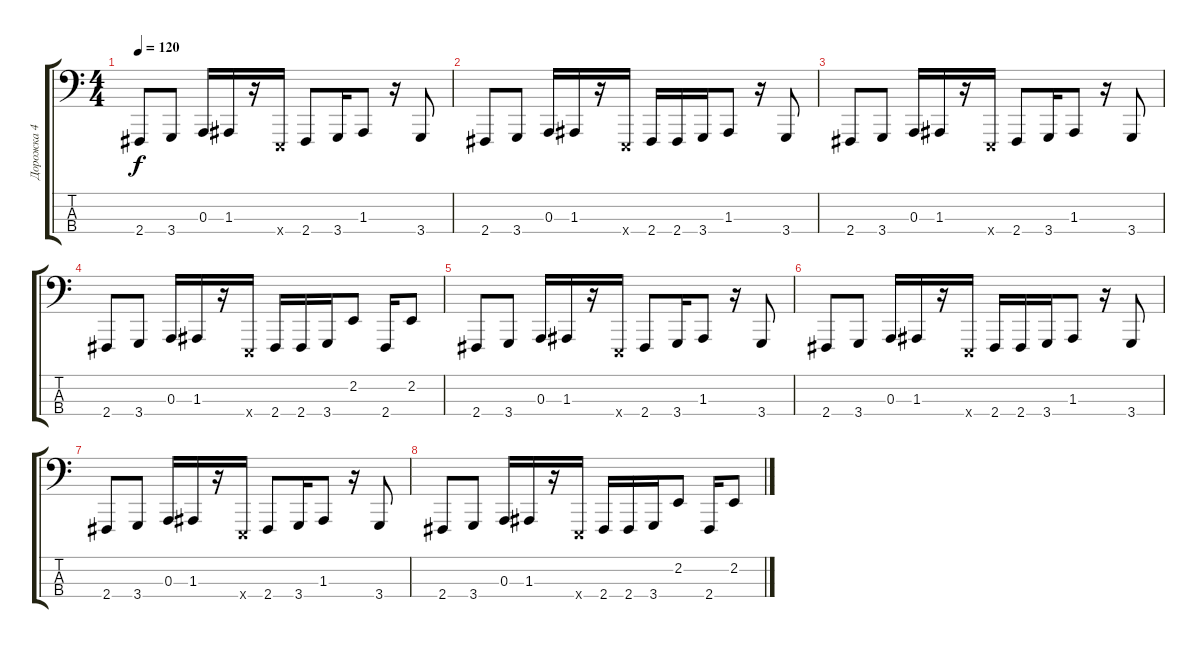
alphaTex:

\track ("Дорожка 4" "Дорожка 4") {instrument lead2sawtooth}
\staff {score tabs}
\tuning (G2 D2 A1 E1) {hide}
\ts (4 4)
\tempo 120
\clef f4
\ks c
2.4.8{dy f} 3.4.8 0.3.16 1.3.16 r.16 0.4{x}.16 2.4.8 3.4.16 1.3.8 r.16 3.4.8 |
2.4.8 3.4.8 0.3.16 1.3.16 r.16 0.4{x}.16 2.4.16 2.4.16 3.4.16 1.3.8 r.16 3.4.8 |
2.4.8 3.4.8 0.3.16 1.3.16 r.16 0.4{x}.16 2.4.8 3.4.16 1.3.8 r.16 3.4.8 |
2.4.8 3.4.8 0.3.16 1.3.16 r.16 0.4{x}.16 2.4.16 2.4.16 3.4.16 2.2.8 2.4.16 2.2.8 |
2.4.8 3.4.8 0.3.16 1.3.16 r.16 0.4{x}.16 2.4.8 3.4.16 1.3.8 r.16 3.4.8 |
2.4.8 3.4.8 0.3.16 1.3.16 r.16 0.4{x}.16 2.4.16 2.4.16 3.4.16 1.3.8 r.16 3.4.8 |
2.4.8 3.4.8 0.3.16 1.3.16 r.16 0.4{x}.16 2.4.8 3.4.16 1.3.8 r.16 3.4.8 |
2.4.8 3.4.8 0.3.16 1.3.16 r.16 0.4{x}.16 2.4.16 2.4.16 3.4.16 2.2.8 2.4.16 2.2.8
